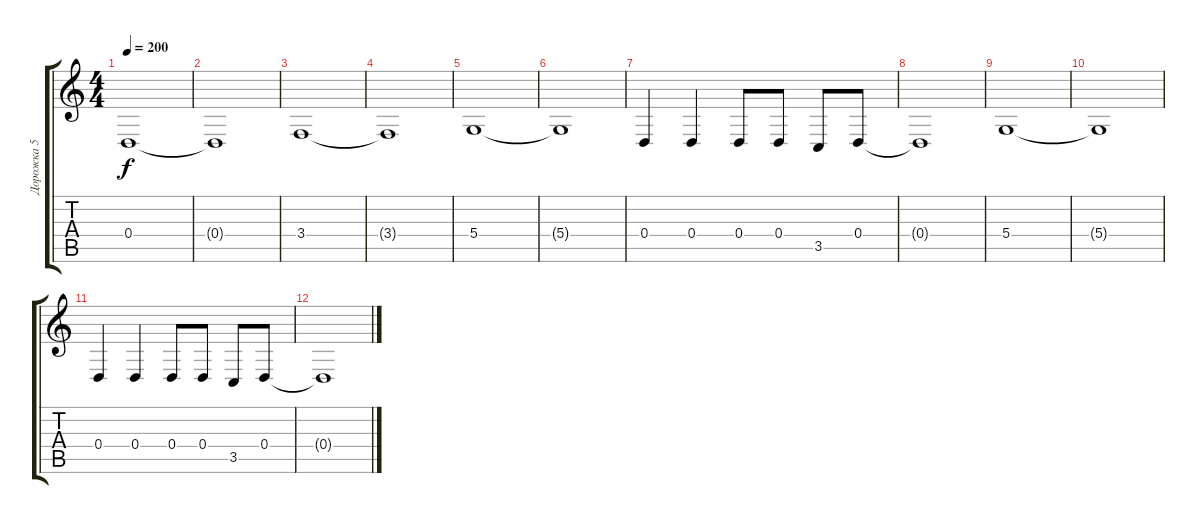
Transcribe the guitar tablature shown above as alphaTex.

\track ("Дорожка 5" "Дорожка 5") {instrument stringensemble1}
\staff {score tabs}
\tuning (E4 B3 G3 D3 A2 D2) {hide}
\ts (4 4)
\tempo 200
\clef g2
\ks c
0.4.1{dy f} |
0.4{t}.1 |
3.4.1 |
3.4{t}.1 |
5.4.1 |
5.4{t}.1 |
0.4.4 0.4.4 0.4.8 0.4.8 3.5.8 0.4.8 |
0.4{t}.1 |
5.4.1 |
5.4{t}.1 |
0.4.4 0.4.4 0.4.8 0.4.8 3.5.8 0.4.8 |
0.4{t}.1
